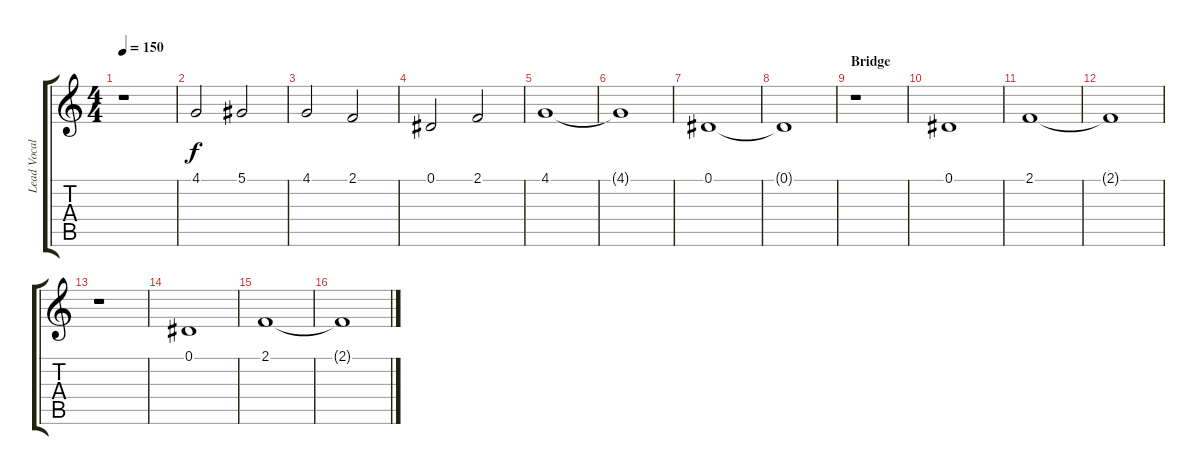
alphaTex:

\track ("Lead Vocals [Rivers Cuomo]" "Lead Vocal") {instrument lead1square}
\staff {score tabs}
\tuning (Eb4 Bb3 Gb3 Db3 Ab2 Eb2) {hide}
\ts (4 4)
\tempo 150
\clef g2
\ks c
r.1{dy f volume 16} |
4.1.2 5.1.2 |
4.1.2 2.1.2 |
0.1.2 2.1.2 |
4.1.1{volume 16} |
4.1{t}.1 |
0.1.1 |
0.1{t}.1 |
\section ("" "Bridge")
r.1{volume 16} |
0.1.1 |
2.1.1 |
2.1{t}.1 |
r.1{volume 16} |
0.1.1 |
2.1.1 |
2.1{t}.1
